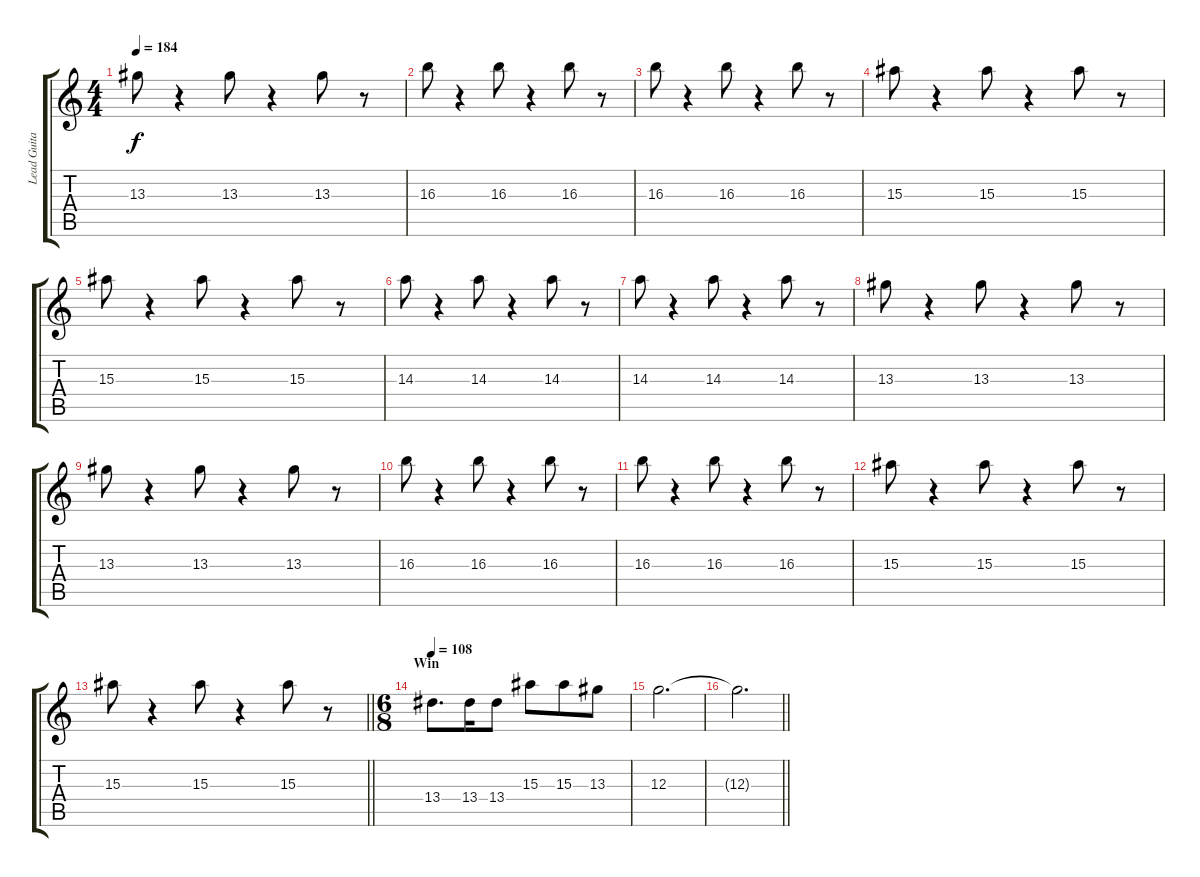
\track ("Lead Guitar 2" "Lead Guita") {instrument overdrivenguitar}
\staff {score tabs}
\tuning (E4 B3 G3 D3 A2 E2) {hide}
\ts (4 4)
\tempo 184
\clef g2
\ks c
13.3.8{dy f} r.4 13.3.8 r.4 13.3.8 r.8 |
16.3.8 r.4 16.3.8 r.4 16.3.8 r.8 |
16.3.8 r.4 16.3.8 r.4 16.3.8 r.8 |
15.3.8 r.4 15.3.8 r.4 15.3.8 r.8 |
15.3.8 r.4 15.3.8 r.4 15.3.8 r.8 |
14.3.8 r.4 14.3.8 r.4 14.3.8 r.8 |
14.3.8 r.4 14.3.8 r.4 14.3.8 r.8 |
13.3.8 r.4 13.3.8 r.4 13.3.8 r.8 |
13.3.8 r.4 13.3.8 r.4 13.3.8 r.8 |
16.3.8 r.4 16.3.8 r.4 16.3.8 r.8 |
16.3.8 r.4 16.3.8 r.4 16.3.8 r.8 |
15.3.8 r.4 15.3.8 r.4 15.3.8 r.8 |
\barLineRight lightlight
15.3.8 r.4 15.3.8 r.4 15.3.8 r.8 |
\ts (6 8)
\section ("" "Win")
\tempo 108
13.4.8{d} 13.4.16 13.4.8 15.3.8 15.3.8 13.3.8 |
12.3.2{d} |
\barLineRight lightlight
12.3{t}.2{d}
